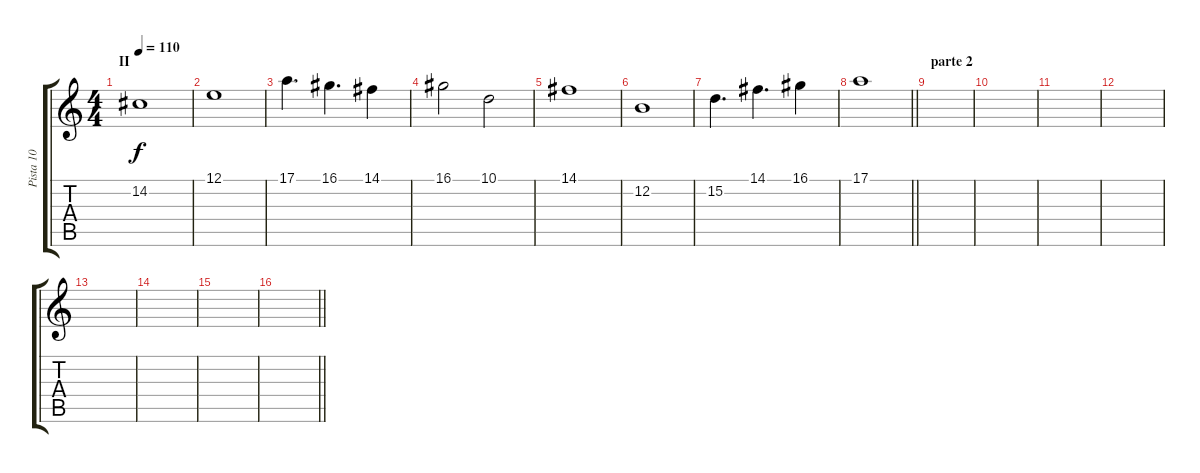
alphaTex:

\track ("Pista 10" "Pista 10") {instrument flute}
\staff {score tabs}
\tuning (E4 B3 G3 D3 A2 E2) {hide}
\ts (4 4)
\section ("" "II")
\tempo 110
\clef g2
\ks c
14.2.1{dy f} |
12.1.1 |
17.1.4{d} 16.1.4{d} 14.1.4 |
16.1.2 10.1.2 |
14.1.1 |
12.2.1 |
15.2.4{d} 14.1.4{d} 16.1.4 |
\barLineRight lightlight
17.1.1 |
\section ("" "parte 2")
|
|
|
|
|
|
|
\barLineRight lightlight
